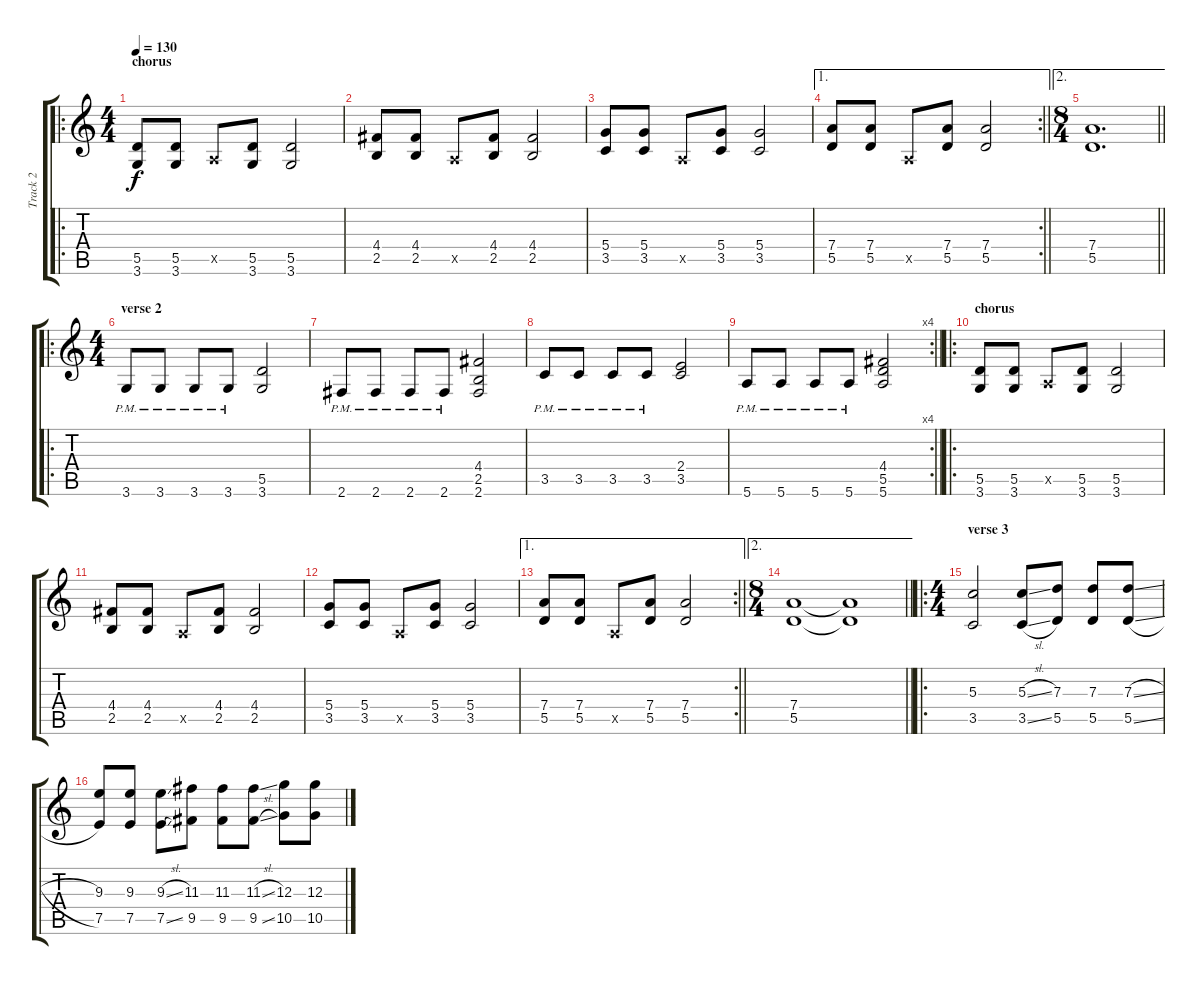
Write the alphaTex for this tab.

\track ("Track 2" "Track 2") {instrument distortionguitar}
\staff {score tabs}
\tuning (E4 B3 G3 D3 A2 E2) {hide}
\ro
\ts (4 4)
\section ("" "chorus")
\tempo 130
\clef g2
\ks c
(5.5 3.6).8{dy f} (5.5 3.6).8 0.5{x}.8 (5.5 3.6).8 (5.5 3.6).2 |
(4.4 2.5).8 (4.4 2.5).8 0.5{x}.8 (4.4 2.5).8 (4.4 2.5).2 |
(5.4 3.5).8 (5.4 3.5).8 0.5{x}.8 (5.4 3.5).8 (5.4 3.5).2 |
\ae 1
\rc 2
\barLineRight lightlight
(7.4 5.5).8 (7.4 5.5).8 0.5{x}.8 (7.4 5.5).8 (7.4 5.5).2 |
\ae 2
\ts (8 4)
\barLineRight lightlight
(7.4 5.5).1{d} |
\ro
\ts (4 4)
\section ("" "verse 2")
3.6{pm}.8 3.6{pm}.8 3.6{pm}.8 3.6{pm}.8 (5.5 3.6).2 |
2.6{pm}.8 2.6{pm}.8 2.6{pm}.8 2.6{pm}.8 (4.4 2.5 2.6).2 |
3.5{pm}.8 3.5{pm}.8 3.5{pm}.8 3.5{pm}.8 (2.4 3.5).2 |
\rc 4
\barLineRight lightlight
5.6{pm}.8 5.6{pm}.8 5.6{pm}.8 5.6{pm}.8 (4.4 5.5 5.6).2 |
\ro
\section ("" "chorus")
(5.5 3.6).8 (5.5 3.6).8 0.5{x}.8 (5.5 3.6).8 (5.5 3.6).2 |
(4.4 2.5).8 (4.4 2.5).8 0.5{x}.8 (4.4 2.5).8 (4.4 2.5).2 |
(5.4 3.5).8 (5.4 3.5).8 0.5{x}.8 (5.4 3.5).8 (5.4 3.5).2 |
\ae 1
\rc 2
\barLineRight lightlight
(7.4 5.5).8 (7.4 5.5).8 0.5{x}.8 (7.4 5.5).8 (7.4 5.5).2 |
\ae 2
\ts (8 4)
\barLineRight lightlight
(7.4 5.5).1 (7.4{t} 5.5{t}).1 |
\ro
\ts (4 4)
\section ("" "verse 3")
(5.3 3.5).2 (5.3{sl} 3.5{sl}).8 (7.3 5.5).8 (7.3 5.5).8 (7.3{sl} 5.5{sl}).8 |
(9.3 7.5).8 (9.3 7.5).8 (9.3{sl} 7.5{sl}).8 (11.3 9.5).8 (11.3 9.5).8 (11.3{sl} 9.5{sl}).8 (12.3 10.5).8 (12.3 10.5).8
